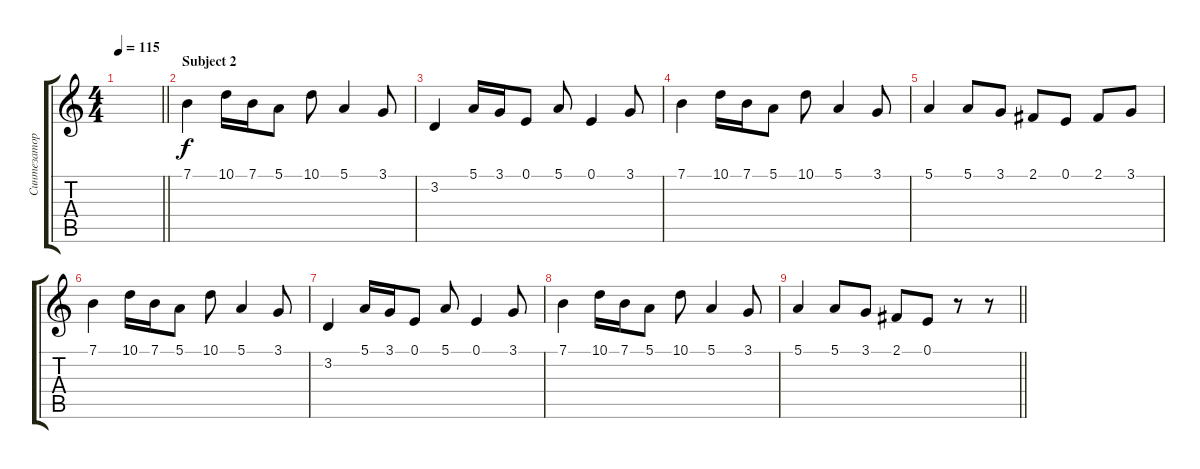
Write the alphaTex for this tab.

\track ("Синтезатор" "Синтезатор") {instrument brightacousticpiano}
\staff {score tabs}
\tuning (E4 B3 G3 D3 A2 E2) {hide}
\ts (4 4)
\tempo 115
\clef g2
\barLineRight lightlight
\ks c
|
\section ("" "Subject 2")
7.1.4{volume 12 instrument brightacousticpiano} 10.1.16 7.1.16 5.1.8 10.1.8 5.1.4 3.1.8 |
3.2.4 5.1.16 3.1.16 0.1.8 5.1.8 0.1.4 3.1.8 |
7.1.4 10.1.16 7.1.16 5.1.8 10.1.8 5.1.4 3.1.8 |
5.1.4 5.1.8 3.1.8 2.1.8 0.1.8 2.1.8 3.1.8 |
7.1.4 10.1.16 7.1.16 5.1.8 10.1.8 5.1.4 3.1.8 |
3.2.4 5.1.16 3.1.16 0.1.8 5.1.8 0.1.4 3.1.8 |
7.1.4 10.1.16 7.1.16 5.1.8 10.1.8 5.1.4 3.1.8 |
\barLineRight lightlight
5.1.4 5.1.8 3.1.8 2.1.8 0.1.8 r.8 r.8
